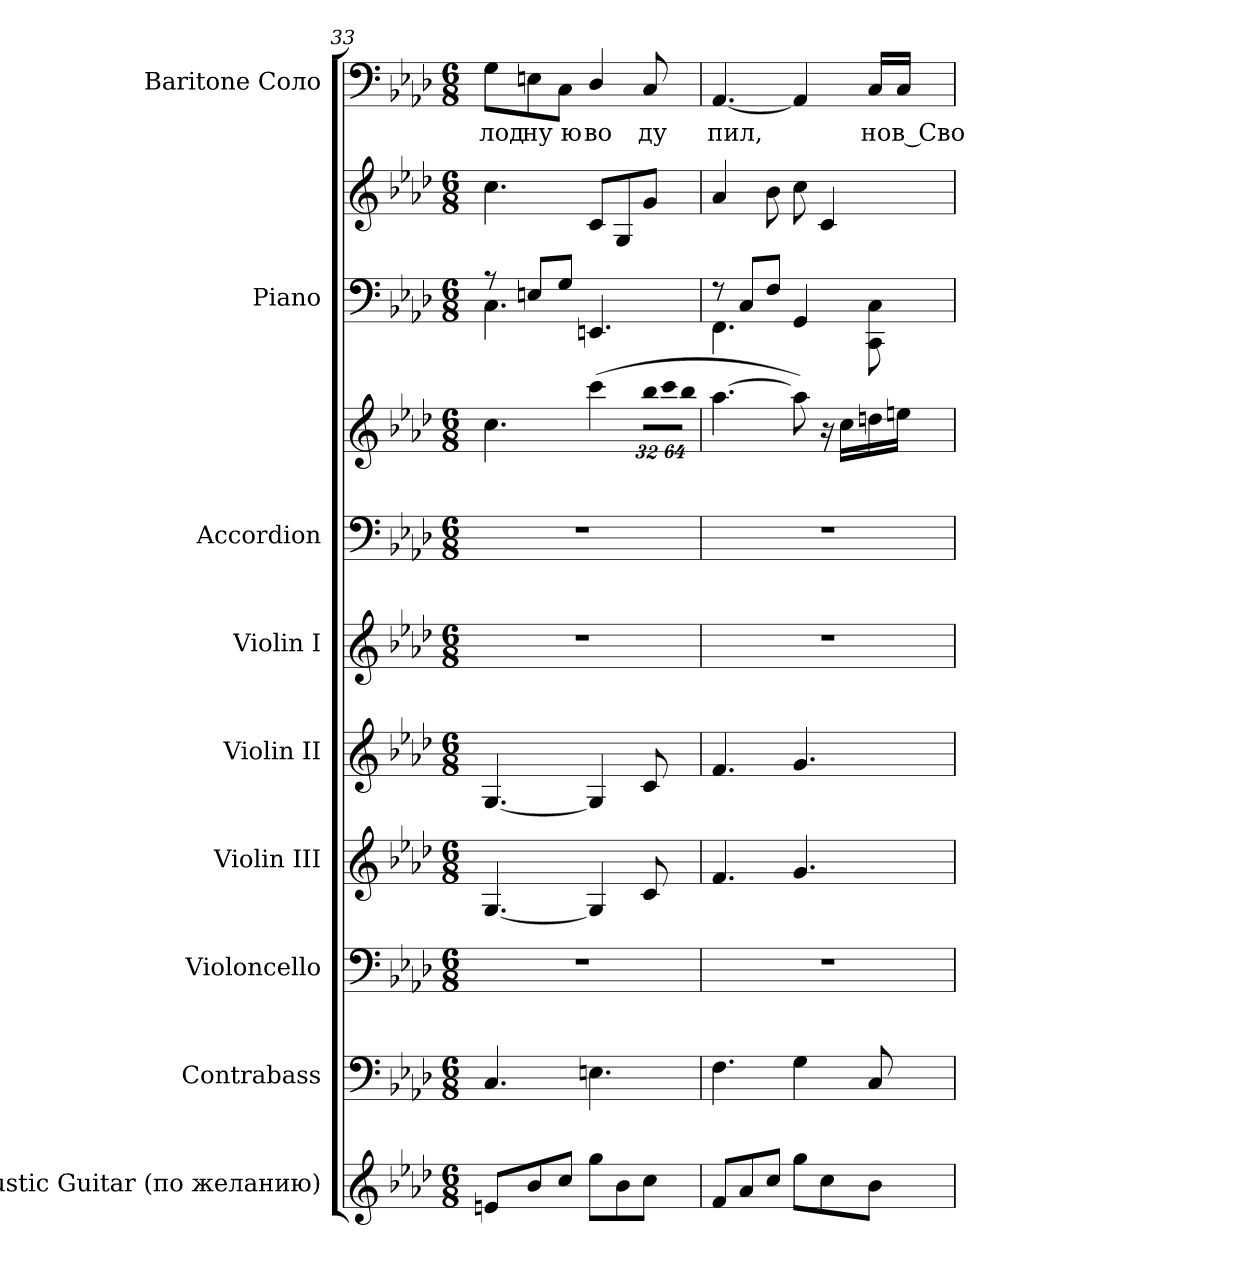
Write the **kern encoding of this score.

**kern	**kern	**kern	**kern	**kern	**kern	**kern	**kern	**kern	**kern	**kern	**text
*part9	*part8	*part7	*part6	*part5	*part4	*part3	*part3	*part2	*part2	*part1	*part1
*staff11	*staff10	*staff9	*staff8	*staff7	*staff6	*staff5	*staff4	*staff3	*staff2	*staff1	*staff1
*I"Acoustic Guitar (по желанию)	*I"Contrabass	*I"Violoncello	*I"Violin III	*I"Violin II	*I"Violin I	*I"Accordion	*	*I"Piano	*	*I"Baritone Соло	*
*I'A. Gtr.	*I'Cb.	*I'Vc.	*I'Vln. III	*I'Vln. II	*I'Vln. I	*I'Accord.	*	*I'Pno.	*	*I'Bar.	*
*clefG2	*clefF4	*clefF4	*clefG2	*clefG2	*clefG2	*clefF4	*clefG2	*clefF4	*clefG2	*clefF4	*
*ITrd7c12	*ITrd7c12	*	*	*	*	*	*	*	*	*	*
*k[b-e-a-d-]	*k[b-e-a-d-]	*k[b-e-a-d-]	*k[b-e-a-d-]	*k[b-e-a-d-]	*k[b-e-a-d-]	*k[b-e-a-d-]	*k[b-e-a-d-]	*k[b-e-a-d-]	*k[b-e-a-d-]	*k[b-e-a-d-]	*
*f:	*f:	*f:	*f:	*f:	*f:	*f:	*f:	*f:	*f:	*f:	*
*M6/8	*M6/8	*M6/8	*M6/8	*M6/8	*M6/8	*M6/8	*M6/8	*M6/8	*M6/8	*M6/8	*
=33	=33	=33	=33	=33	=33	=33	=33	=33	=33	=33	=33
!	!	!LO:N:vis=1	!	!	!LO:N:vis=1	!LO:N:vis=1	!	!	!	!	!
*	*	*	*	*	*	*	*	*^	*	*	*
!	!	!	!	!	!	!	!	!	!	!	!	!LO:LY:b:color=#000000
8Eni/L	4.CCi/	2.r	[<4.Gi/	[<4.Gi/	2.r	2.r	4.cci\	8r	4.Ci\	4.cci\	8Gi\L	лод_
!	!	!	!	!	!	!	!	!	!	!	!	!LO:LY:b:color=#000000
8B-i/	.	.	.	.	.	.	.	8Eni/L	.	.	8Eni\	ну_
!	!	!	!	!	!	!	!	!	!	!	!	!LO:LY:b:color=#000000
8ci/J	.	.	.	.	.	.	.	8Gi/J	.	.	8Ci\J	ю
!	!	!	!	!	!	!	!	!	!	!	!	!LO:LY:b:color=#000000
8gi\L	4.EEni\	.	4Gi/]	4Gi/]	.	.	(4ccci\	4.ryy	4.EEni/	8ci/L	4D-i/	во_
8B-i\	.	.	.	.	.	.	.	.	.	8Gi/	.	.
*	*	*	*	*	*	*	*Xbrackettup	*	*	*	*	*
!	!	!	!	!	!	!	!LO:N:vis=16	!	!	!	!	!
!	!	!	!	!	!	!	!	!	!	!	!	!LO:LY:b:color=#000000
8ci\J	.	.	8ci/	8ci/	.	.	512%21bb-i\LL	.	.	8gi/J	8Ci/	ду
!	!	!	!	!	!	!	!LO:N:vis=16	!	!	!	!	!
.	.	.	.	.	.	.	1024%43ccci\	.	.	.	.	.
!	!	!	!	!	!	!	!LO:N:vis=16	!	!	!	!	!
.	.	.	.	.	.	.	1024%43bb-i\JJ	.	.	.	.	.
=34	=34	=34	=34	=34	=34	=34	=34	=34	=34	=34	=34	=34
!	!	!LO:N:vis=1	!	!	!LO:N:vis=1	!LO:N:vis=1	!	!	!	!	!	!
!	!	!	!	!	!	!	!	!	!	!	!	!LO:LY:b:color=#000000
8Fi/L	4.FFi\	2.r	4.fi/	4.fi/	2.r	2.r	[>4.aa-i\	8r	4.FFi\	4a-i/	[<4.AA-i/	пил,
8A-i/	.	.	.	.	.	.	.	8Ci/L	.	.	.	.
8ci/J	.	.	.	.	.	.	.	8Fi/J	.	8b-i\	.	.
8gi\L	4GGi\	.	4.gi/	4.gi/	.	.	8aa-i\])	4.ryy	4GGi/	8cci\	4AA-i/]	.
8ci\	.	.	.	.	.	.	16r	.	.	4ci/	.	.
.	.	.	.	.	.	.	16cci\LL	.	.	.	.	.
!	!	!	!	!	!	!	!	!	!	!	!	!LO:LY:b:color=#000000
8B-i\J	8CCi/	.	.	.	.	.	16ddni\	.	8CCi\ 8Ci	.	16Ci/LL	но
!	!	!	!	!	!	!	!	!	!	!	!	!LO:LY:b:color=#000000
.	.	.	.	.	.	.	16eeni\JJ	.	.	.	16Ci/JJ	в Сво_
*	*	*	*	*	*	*	*	*v	*v	*	*	*
=	=	=	=	=	=	=	=	=	=	=	=
*-	*-	*-	*-	*-	*-	*-	*-	*-	*-	*-	*-
